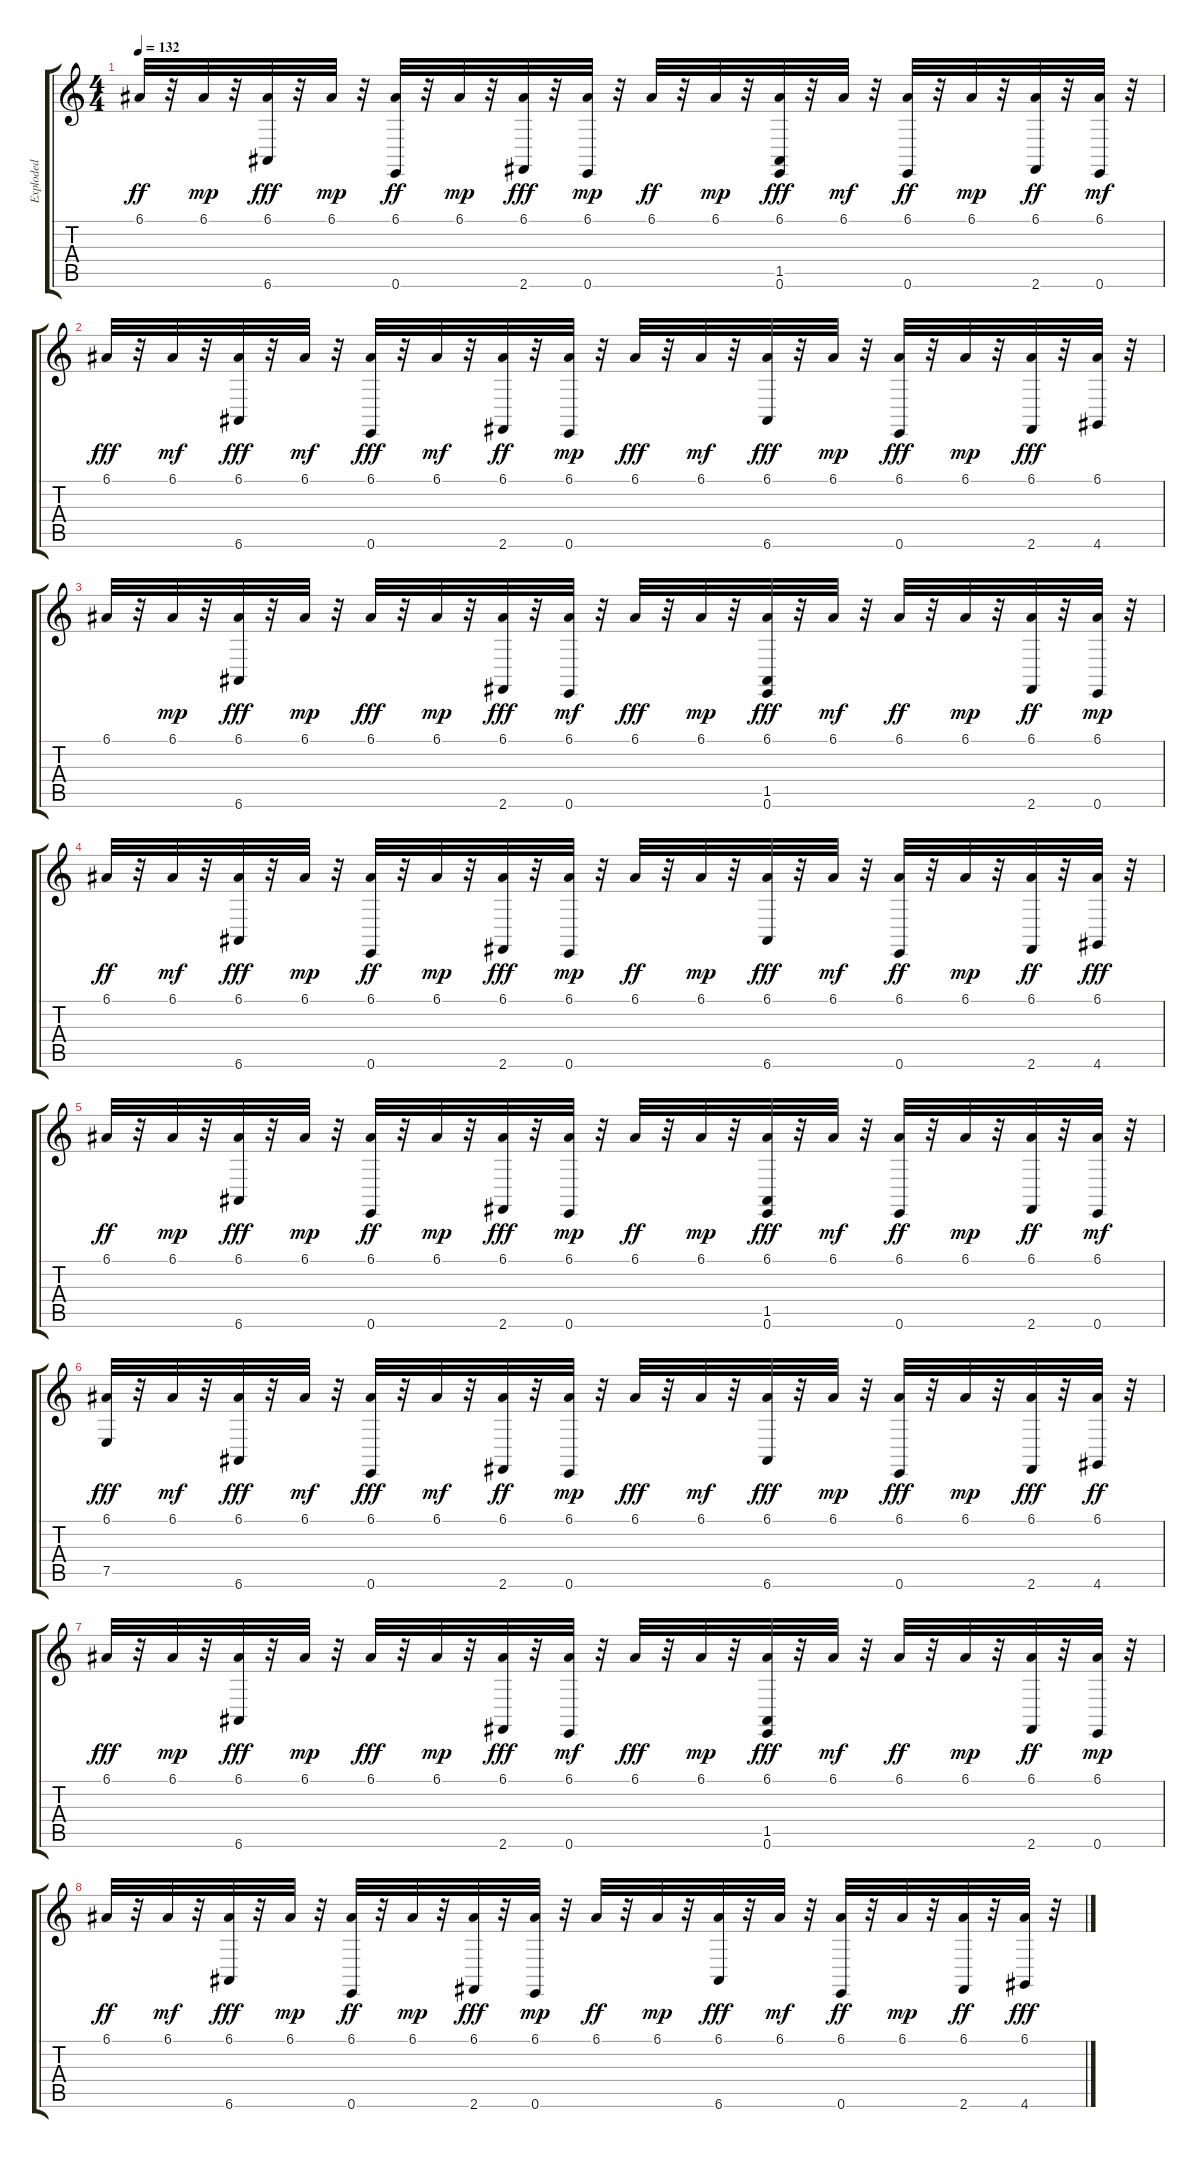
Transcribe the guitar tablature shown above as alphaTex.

\track ("Exploded" "Exploded") {instrument steeldrums}
\staff {score tabs}
\tuning (E4 B3 G3 D3 A2 E2) {hide}
\ts (4 4)
\tempo 132
\clef g2
\ks c
6.1.32{dy ff} r.32 6.1.32{dy mp} r.32 (6.1 6.6).32{dy fff} r.32 6.1.32{dy mp} r.32 (6.1 0.6).32{dy ff} r.32 6.1.32{dy mp} r.32 (6.1 2.6).32{dy fff} r.32 (6.1 0.6).32{dy mp} r.32 6.1.32{dy ff} r.32 6.1.32{dy mp} r.32 (6.1 1.5 0.6).32{dy fff} r.32 6.1.32{dy mf} r.32 (6.1 0.6).32{dy ff} r.32 6.1.32{dy mp} r.32 (6.1 2.6).32{dy ff} r.32 (6.1 0.6).32{dy mf} r.32 |
6.1.32{dy fff} r.32 6.1.32{dy mf} r.32 (6.1 6.6).32{dy fff} r.32 6.1.32{dy mf} r.32 (6.1 0.6).32{dy fff} r.32 6.1.32{dy mf} r.32 (6.1 2.6).32{dy ff} r.32 (6.1 0.6).32{dy mp} r.32 6.1.32{dy fff} r.32 6.1.32{dy mf} r.32 (6.1 6.6).32{dy fff} r.32 6.1.32{dy mp} r.32 (6.1 0.6).32{dy fff} r.32 6.1.32{dy mp} r.32 (6.1 2.6).32{dy fff} r.32 (6.1 4.6).32 r.32 |
6.1.32 r.32 6.1.32{dy mp} r.32 (6.1 6.6).32{dy fff} r.32 6.1.32{dy mp} r.32 6.1.32{dy fff} r.32 6.1.32{dy mp} r.32 (6.1 2.6).32{dy fff} r.32 (6.1 0.6).32{dy mf} r.32 6.1.32{dy fff} r.32 6.1.32{dy mp} r.32 (6.1 1.5 0.6).32{dy fff} r.32 6.1.32{dy mf} r.32 6.1.32{dy ff} r.32 6.1.32{dy mp} r.32 (6.1 2.6).32{dy ff} r.32 (6.1 0.6).32{dy mp} r.32 |
6.1.32{dy ff} r.32 6.1.32{dy mf} r.32 (6.1 6.6).32{dy fff} r.32 6.1.32{dy mp} r.32 (6.1 0.6).32{dy ff} r.32 6.1.32{dy mp} r.32 (6.1 2.6).32{dy fff} r.32 (6.1 0.6).32{dy mp} r.32 6.1.32{dy ff} r.32 6.1.32{dy mp} r.32 (6.1 6.6).32{dy fff} r.32 6.1.32{dy mf} r.32 (6.1 0.6).32{dy ff} r.32 6.1.32{dy mp} r.32 (6.1 2.6).32{dy ff} r.32 (6.1 4.6).32{dy fff} r.32 |
6.1.32{dy ff} r.32 6.1.32{dy mp} r.32 (6.1 6.6).32{dy fff} r.32 6.1.32{dy mp} r.32 (6.1 0.6).32{dy ff} r.32 6.1.32{dy mp} r.32 (6.1 2.6).32{dy fff} r.32 (6.1 0.6).32{dy mp} r.32 6.1.32{dy ff} r.32 6.1.32{dy mp} r.32 (6.1 1.5 0.6).32{dy fff} r.32 6.1.32{dy mf} r.32 (6.1 0.6).32{dy ff} r.32 6.1.32{dy mp} r.32 (6.1 2.6).32{dy ff} r.32 (6.1 0.6).32{dy mf} r.32 |
(6.1 7.5).32{dy fff} r.32 6.1.32{dy mf} r.32 (6.1 6.6).32{dy fff} r.32 6.1.32{dy mf} r.32 (6.1 0.6).32{dy fff} r.32 6.1.32{dy mf} r.32 (6.1 2.6).32{dy ff} r.32 (6.1 0.6).32{dy mp} r.32 6.1.32{dy fff} r.32 6.1.32{dy mf} r.32 (6.1 6.6).32{dy fff} r.32 6.1.32{dy mp} r.32 (6.1 0.6).32{dy fff} r.32 6.1.32{dy mp} r.32 (6.1 2.6).32{dy fff} r.32 (6.1 4.6).32{dy ff} r.32 |
6.1.32{dy fff} r.32 6.1.32{dy mp} r.32 (6.1 6.6).32{dy fff} r.32 6.1.32{dy mp} r.32 6.1.32{dy fff} r.32 6.1.32{dy mp} r.32 (6.1 2.6).32{dy fff} r.32 (6.1 0.6).32{dy mf} r.32 6.1.32{dy fff} r.32 6.1.32{dy mp} r.32 (6.1 1.5 0.6).32{dy fff} r.32 6.1.32{dy mf} r.32 6.1.32{dy ff} r.32 6.1.32{dy mp} r.32 (6.1 2.6).32{dy ff} r.32 (6.1 0.6).32{dy mp} r.32 |
6.1.32{dy ff} r.32 6.1.32{dy mf} r.32 (6.1 6.6).32{dy fff} r.32 6.1.32{dy mp} r.32 (6.1 0.6).32{dy ff} r.32 6.1.32{dy mp} r.32 (6.1 2.6).32{dy fff} r.32 (6.1 0.6).32{dy mp} r.32 6.1.32{dy ff} r.32 6.1.32{dy mp} r.32 (6.1 6.6).32{dy fff} r.32 6.1.32{dy mf} r.32 (6.1 0.6).32{dy ff} r.32 6.1.32{dy mp} r.32 (6.1 2.6).32{dy ff} r.32 (6.1 4.6).32{dy fff} r.32
